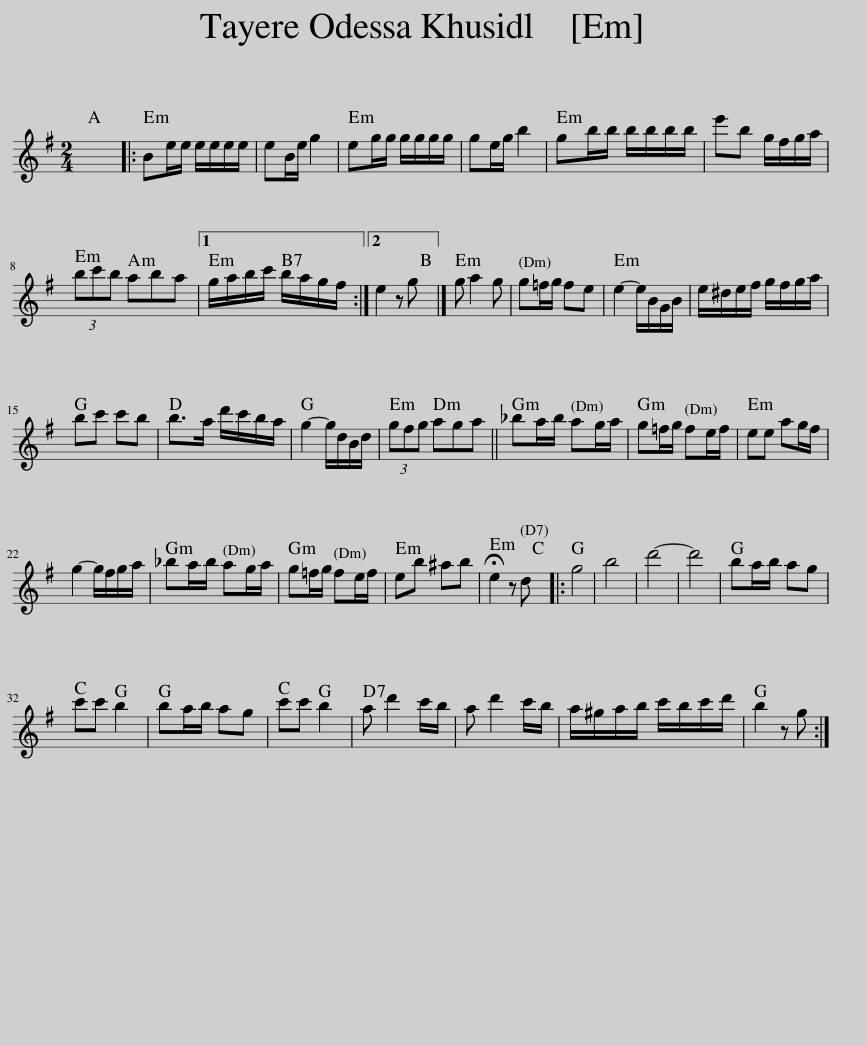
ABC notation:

X:1
L:1/8
M:2/4
I:linebreak $
K:Emin
V:1 treble
V:1
 x4 |: Be/e/ e/e/e/e/ | eB/e/ g2 | eg/g/ g/g/g/g/ | ge/g/ b2 | %5
 gb/b/ b/b/b/b/ | e'b g/f/g/a/ |$ (3bc'b aba |1 g/a/b/c'/ b/a/g/f/ :|2 e2 z g |] %10
 g a2 g | g=f/g/ fe | e2- e/B/G/B/ | e/^d/e/f/ g/f/g/a/ |$ bc' c'b | %15
 b>a d'/c'/b/a/ | g2- g/d/B/d/ | (3gfg aga || _ba/b/ ag/a/ | g=f/g/ fe/f/ | %20
 ee ag/f/ |$ g2- g/f/g/a/ | _ba/b/ ag/a/ | g=f/g/ fe/f/ | eb ^ab | %25
 !fermata!e2 z d |: g4 | b4 | d'4- | d'4 | %30
 ba/b/ ag |$ c'c' b2 | ba/b/ ag | c'c' b2 | a d'2 c'/b/ | %35
 a d'2 c'/b/ | a/^g/a/b/ c'/b/c'/d'/ | b2 z g :| %38
